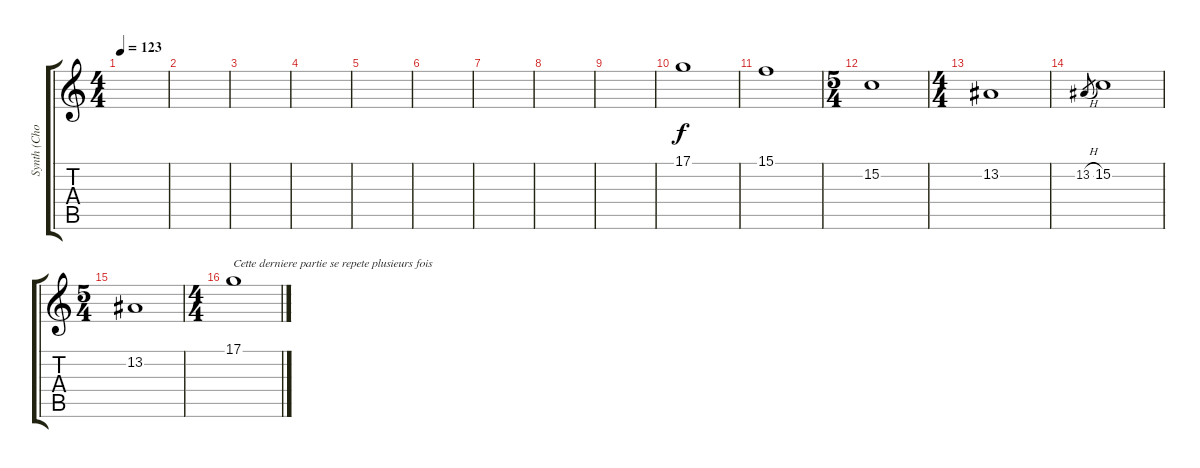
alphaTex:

\track ("Synth (Choir Aahs)" "Synth (Cho") {instrument choiraahs}
\staff {score tabs}
\tuning (D4 A3 F3 C3 G2 D2) {hide}
\ts (4 4)
\tempo 123
\clef g2
\ks c
|
|
|
|
|
|
|
|
|
17.1.1 |
15.1.1 |
\ts (5 4)
15.2.1 |
\ts (4 4)
13.2.1 |
13.2{h}.8{gr} 15.2.1 |
\ts (5 4)
13.2.1 |
\ts (4 4)
17.1.1{txt "Cette derniere partie se repete plusieurs fois "}
